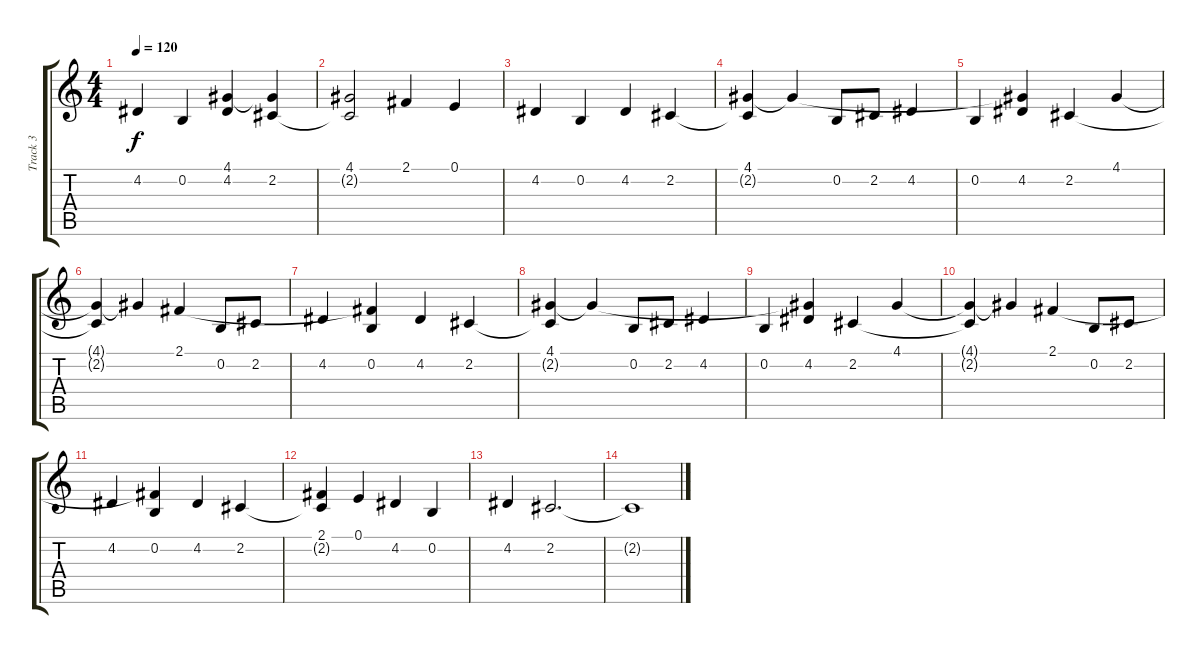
\track ("Track 3" "Track 3") {instrument pad8sweep}
\staff {score tabs}
\tuning (E4 B3 G3 D3 A2 E2) {hide}
\ts (4 4)
\tempo 120
\clef g2
\ks c
4.2.4{dy f} 0.2.4 (4.1{t} 4.2).4 (4.1{t} 2.2).4 |
(4.1 2.2{t}).2 2.1.4 0.1.4 |
4.2.4 0.2.4 4.2.4 2.2.4 |
(4.1 2.2{t}).4 4.1{t}.4 0.2.8 2.2.8 4.2.4 |
0.2.4 (4.1{t} 4.2).4 2.2.4 4.1.4 |
(4.1{t} 2.2{t}).4 4.1{t}.4 2.1.4 0.2.8 2.2.8 |
4.2.4 (2.1{t} 0.2).4 4.2.4 2.2.4 |
(4.1 2.2{t}).4 4.1{t}.4 0.2.8 2.2.8 4.2.4 |
0.2.4 (4.1{t} 4.2).4 2.2.4 4.1.4 |
(4.1{t} 2.2{t}).4 4.1{t}.4 2.1.4 0.2.8 2.2.8 |
4.2.4 (2.1{t} 0.2).4 4.2.4 2.2.4 |
(2.1 2.2{t}).4 0.1.4 4.2.4 0.2.4 |
4.2.4 2.2.2{d} |
2.2{t}.1
